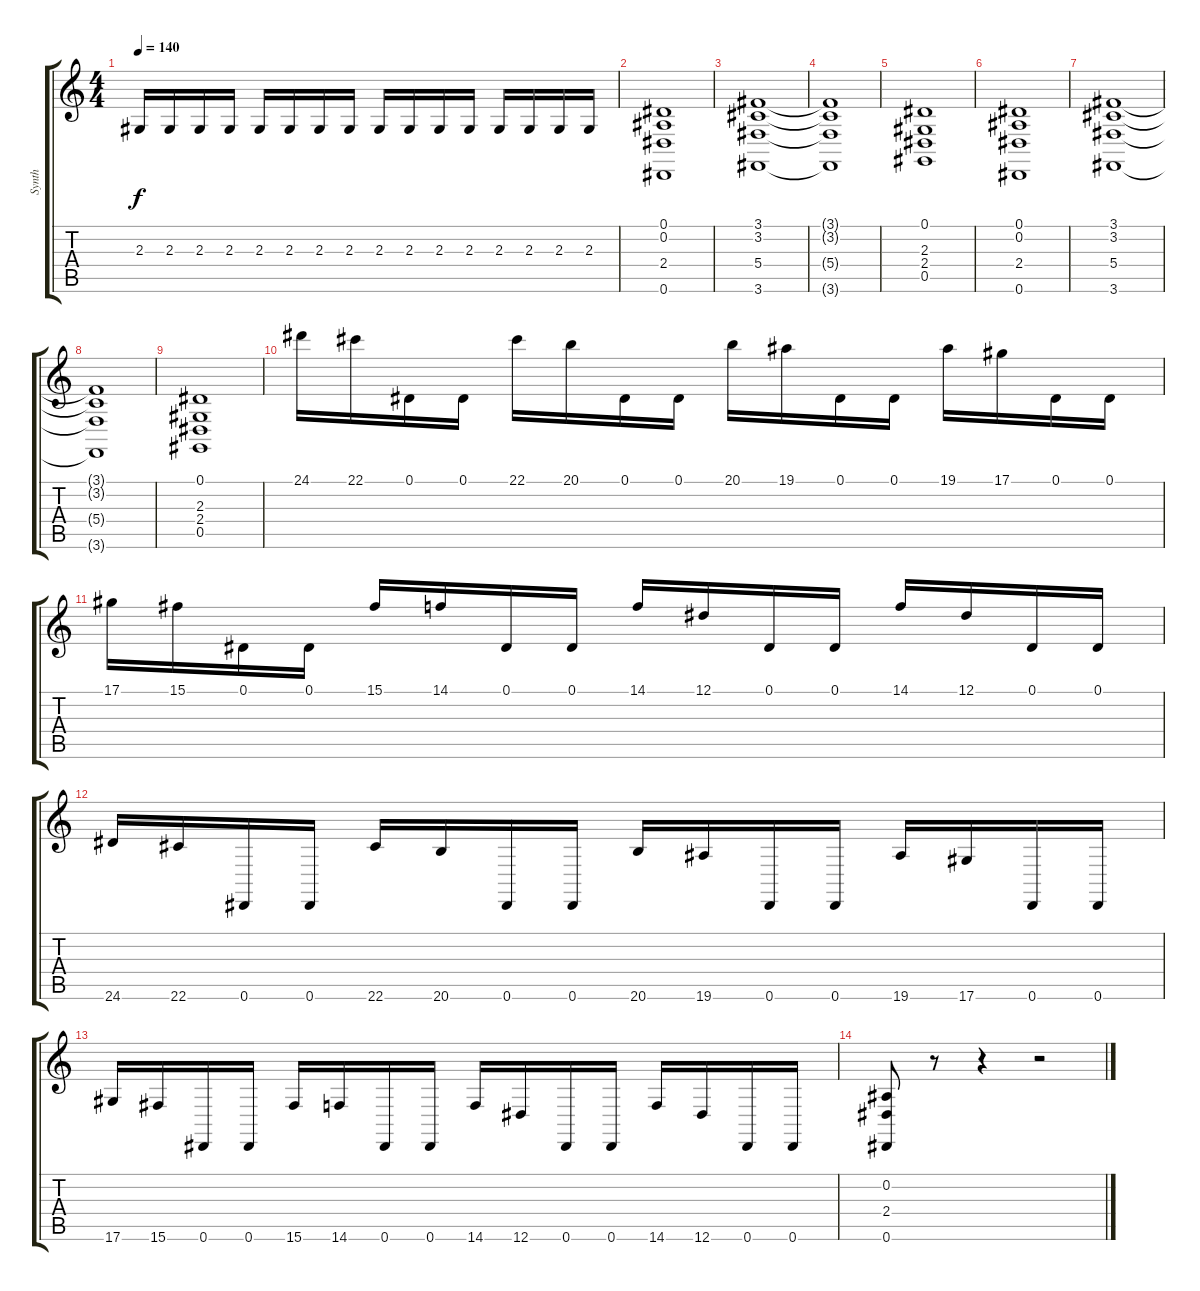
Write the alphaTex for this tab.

\track ("Synth" "Synth") {instrument lead1square}
\staff {score tabs}
\tuning (Eb4 Bb3 Gb3 Db3 Ab2 Eb2) {hide}
\ts (4 4)
\tempo 140
\clef g2
\ks c
2.3.16{dy f} 2.3.16 2.3.16 2.3.16 2.3.16 2.3.16 2.3.16 2.3.16 2.3.16 2.3.16 2.3.16 2.3.16 2.3.16 2.3.16 2.3.16 2.3.16 |
(0.1 0.2 2.4 0.6).1 |
(3.1 3.2 5.4 3.6).1 |
(3.1{t} 3.2{t} 5.4{t} 3.6{t}).1 |
(0.1 2.3 2.4 0.5).1 |
(0.1 0.2 2.4 0.6).1 |
(3.1 3.2 5.4 3.6).1 |
(3.1{t} 3.2{t} 5.4{t} 3.6{t}).1 |
(0.1 2.3 2.4 0.5).1 |
24.1.16 22.1.16 0.1.16 0.1.16 22.1.16 20.1.16 0.1.16 0.1.16 20.1.16 19.1.16 0.1.16 0.1.16 19.1.16 17.1.16 0.1.16 0.1.16 |
17.1.16 15.1.16 0.1.16 0.1.16 15.1.16 14.1.16 0.1.16 0.1.16 14.1.16 12.1.16 0.1.16 0.1.16 14.1.16 12.1.16 0.1.16 0.1.16 |
24.6.16 22.6.16 0.6.16 0.6.16 22.6.16 20.6.16 0.6.16 0.6.16 20.6.16 19.6.16 0.6.16 0.6.16 19.6.16 17.6.16 0.6.16 0.6.16 |
17.6.16 15.6.16 0.6.16 0.6.16 15.6.16 14.6.16 0.6.16 0.6.16 14.6.16 12.6.16 0.6.16 0.6.16 14.6.16 12.6.16 0.6.16 0.6.16 |
(0.2 2.4 0.6).8 r.8 r.4 r.2
